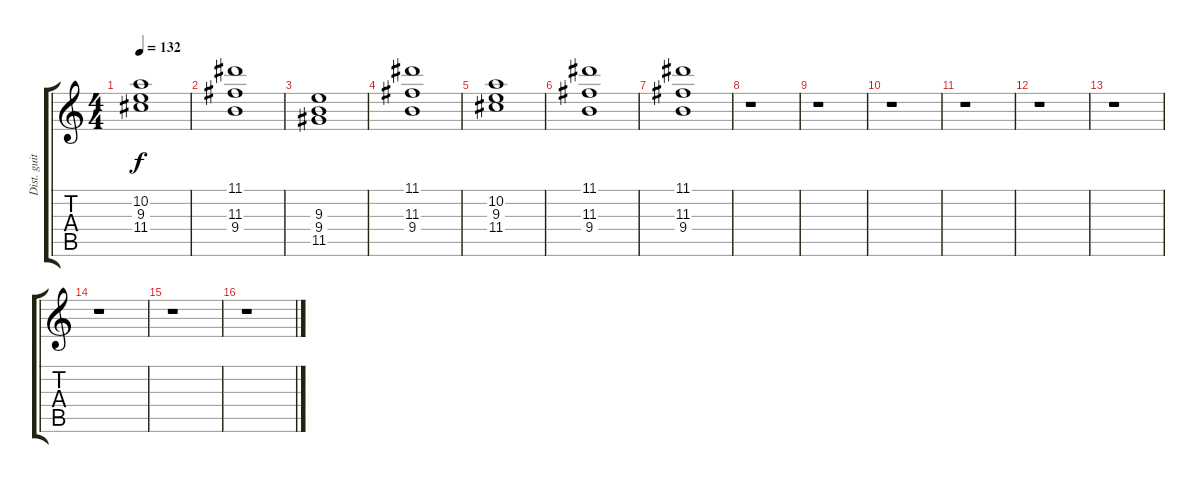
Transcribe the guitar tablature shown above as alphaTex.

\track ("Dist. guitar (chords)" "Dist. guit") {instrument overdrivenguitar}
\staff {score tabs}
\tuning (E4 B3 G3 D3 A2 E2) {hide}
\ts (4 4)
\tempo 132
\clef g2
\ks c
(10.2 9.3 11.4).1{dy f} |
(11.1 11.3 9.4).1 |
(9.3 9.4 11.5).1 |
(11.1 11.3 9.4).1 |
(10.2 9.3 11.4).1 |
(11.1 11.3 9.4).1 |
(11.1 11.3 9.4).1 |
r.1 |
r.1 |
r.1 |
r.1 |
r.1 |
r.1 |
r.1 |
r.1 |
r.1
